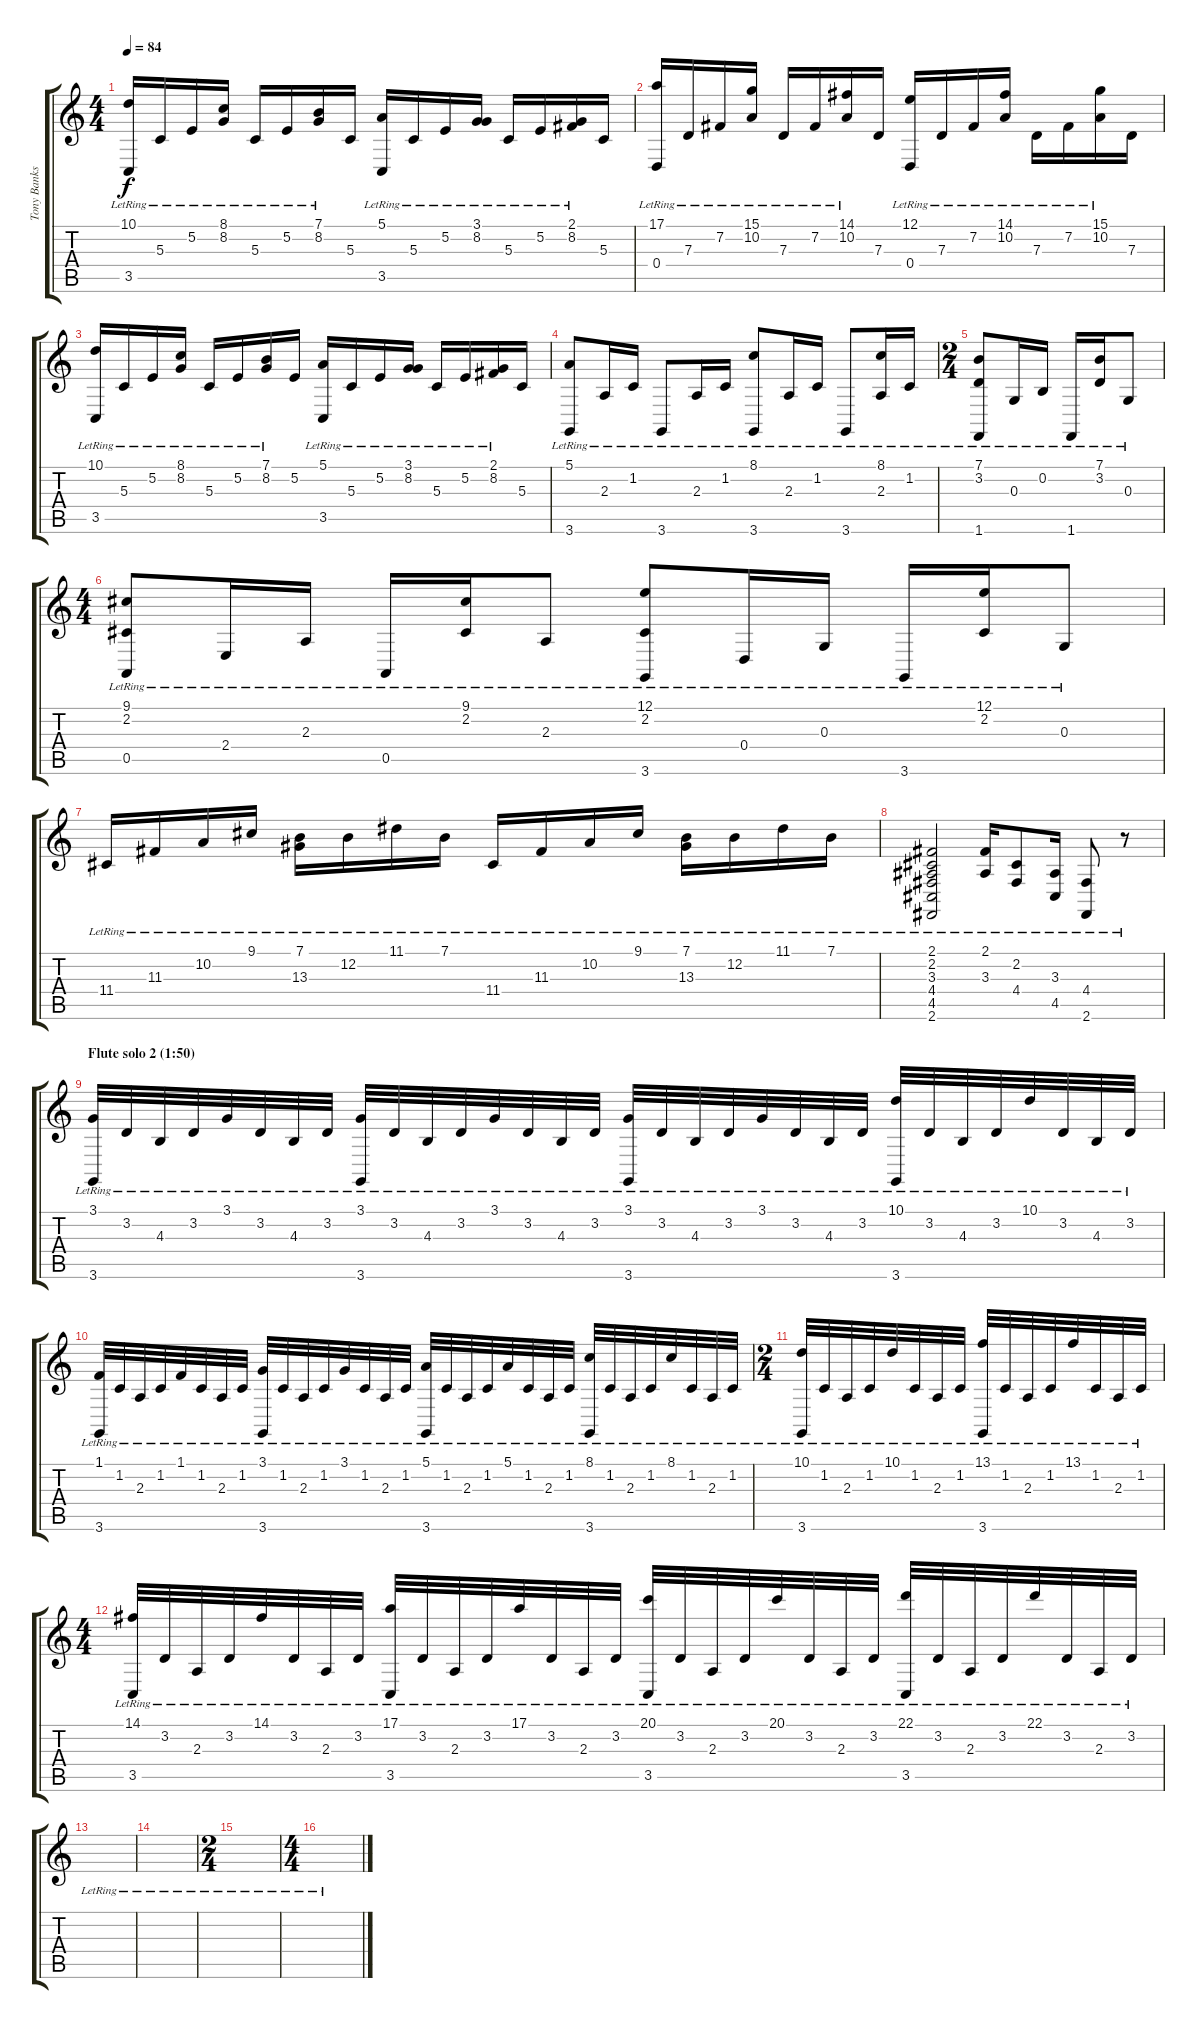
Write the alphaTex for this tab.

\track ("Tony Banks (piano)" "Tony Banks") {instrument acousticgrandpiano}
\staff {score tabs}
\tuning (E4 B3 G3 D3 A2 E2) {hide}
\ts (4 4)
\tempo 84
\clef g2
\ks c
(10.1{lr} 3.5{lr}).16{dy f} 5.3{lr}.16 5.2{lr}.16 (8.1{lr} 8.2{lr}).16 5.3{lr}.16 5.2{lr}.16 (7.1{lr} 8.2{lr}).16 5.3.16 (5.1{lr} 3.5{lr}).16 5.3{lr}.16 5.2{lr}.16 (3.1{lr} 8.2{lr}).16 5.3{lr}.16 5.2{lr}.16 (2.1{lr} 8.2{lr}).16 5.3.16 |
(17.1{lr} 0.4{lr}).16 7.3{lr}.16 7.2{lr}.16 (15.1{lr} 10.2{lr}).16 7.3{lr}.16 7.2{lr}.16 (14.1{lr} 10.2{lr}).16 7.3.16 (12.1{lr} 0.4{lr}).16 7.3{lr}.16 7.2{lr}.16 (14.1{lr} 10.2{lr}).16 7.3{lr}.16 7.2{lr}.16 (15.1{lr} 10.2{lr}).16 7.3.16 |
(10.1{lr} 3.5{lr}).16 5.3{lr}.16 5.2{lr}.16 (8.1{lr} 8.2{lr}).16 5.3{lr}.16 5.2{lr}.16 (7.1{lr} 8.2{lr}).16 5.2.16 (5.1{lr} 3.5{lr}).16 5.3{lr}.16 5.2{lr}.16 (3.1{lr} 8.2{lr}).16 5.3{lr}.16 5.2{lr}.16 (2.1{lr} 8.2{lr}).16 5.3.16 |
(5.1{lr} 3.6{lr}).8 2.3{lr}.16 1.2{lr}.16 3.6{lr}.8 2.3{lr}.16 1.2{lr}.16 (8.1{lr} 3.6{lr}).8 2.3{lr}.16 1.2{lr}.16 3.6{lr}.8 (8.1{lr} 2.3{lr}).16 1.2{lr}.16 |
\ts (2 4)
(7.1{lr} 3.2{lr} 1.6{lr}).8 0.3{lr}.16 0.2{lr}.16 1.6{lr}.16 (7.1{lr} 3.2{lr}).16 0.3{lr}.8 |
\ts (4 4)
(9.1{lr} 2.2{lr} 0.5{lr}).8 2.4{lr}.16 2.3{lr}.16 0.5{lr}.16 (9.1{lr} 2.2{lr}).16 2.3{lr}.8 (12.1{lr} 2.2{lr} 3.6{lr}).8 0.4{lr}.16 0.3{lr}.16 3.6{lr}.16 (12.1{lr} 2.2{lr}).16 0.3{lr}.8 |
11.4{lr}.16 11.3{lr}.16 10.2{lr}.16 9.1{lr}.16 (7.1{lr} 13.3{lr}).16 12.2{lr}.16 11.1{lr}.16 7.1{lr}.16 11.4{lr}.16 11.3{lr}.16 10.2{lr}.16 9.1{lr}.16 (7.1{lr} 13.3{lr}).16 12.2{lr}.16 11.1{lr}.16 7.1{lr}.16 |
(2.1{lr} 2.2{lr} 3.3{lr} 4.4{lr} 4.5{lr} 2.6{lr}).2 (2.1{lr} 3.3{lr}).16 (2.2{lr} 4.4{lr}).8 (3.3{lr} 4.5{lr}).16 (4.4{lr} 2.6{lr}).8 r.8 |
\section ("" "Flute solo 2 (1:50)")
(3.1{lr} 3.6{lr}).32 3.2{lr}.32 4.3{lr}.32 3.2{lr}.32 3.1{lr}.32 3.2{lr}.32 4.3{lr}.32 3.2{lr}.32 (3.1{lr} 3.6{lr}).32 3.2{lr}.32 4.3{lr}.32 3.2{lr}.32 3.1{lr}.32 3.2{lr}.32 4.3{lr}.32 3.2{lr}.32 (3.1{lr} 3.6{lr}).32 3.2{lr}.32 4.3{lr}.32 3.2{lr}.32 3.1{lr}.32 3.2{lr}.32 4.3{lr}.32 3.2{lr}.32 (10.1{lr} 3.6{lr}).32 3.2{lr}.32 4.3{lr}.32 3.2{lr}.32 10.1{lr}.32 3.2{lr}.32 4.3{lr}.32 3.2{lr}.32 |
(1.1{lr} 3.6{lr}).32 1.2{lr}.32 2.3{lr}.32 1.2{lr}.32 1.1{lr}.32 1.2{lr}.32 2.3{lr}.32 1.2{lr}.32 (3.1{lr} 3.6{lr}).32 1.2{lr}.32 2.3{lr}.32 1.2{lr}.32 3.1{lr}.32 1.2{lr}.32 2.3{lr}.32 1.2{lr}.32 (5.1{lr} 3.6{lr}).32 1.2{lr}.32 2.3{lr}.32 1.2{lr}.32 5.1{lr}.32 1.2{lr}.32 2.3{lr}.32 1.2{lr}.32 (8.1{lr} 3.6{lr}).32 1.2{lr}.32 2.3{lr}.32 1.2{lr}.32 8.1{lr}.32 1.2{lr}.32 2.3{lr}.32 1.2{lr}.32 |
\ts (2 4)
(10.1{lr} 3.6{lr}).32 1.2{lr}.32 2.3{lr}.32 1.2{lr}.32 10.1{lr}.32 1.2{lr}.32 2.3{lr}.32 1.2{lr}.32 (13.1{lr} 3.6{lr}).32 1.2{lr}.32 2.3{lr}.32 1.2{lr}.32 13.1{lr}.32 1.2{lr}.32 2.3{lr}.32 1.2{lr}.32 |
\ts (4 4)
(14.1{lr} 3.5{lr}).32 3.2{lr}.32 2.3{lr}.32 3.2{lr}.32 14.1{lr}.32 3.2{lr}.32 2.3{lr}.32 3.2{lr}.32 (17.1{lr} 3.5{lr}).32 3.2{lr}.32 2.3{lr}.32 3.2{lr}.32 17.1{lr}.32 3.2{lr}.32 2.3{lr}.32 3.2{lr}.32 (20.1{lr} 3.5{lr}).32 3.2{lr}.32 2.3{lr}.32 3.2{lr}.32 20.1{lr}.32 3.2{lr}.32 2.3{lr}.32 3.2{lr}.32 (22.1{lr} 3.5{lr}).32 3.2{lr}.32 2.3{lr}.32 3.2{lr}.32 22.1{lr}.32 3.2{lr}.32 2.3{lr}.32 3.2{lr}.32 |
|
|
\ts (2 4)
|
\ts (4 4)
